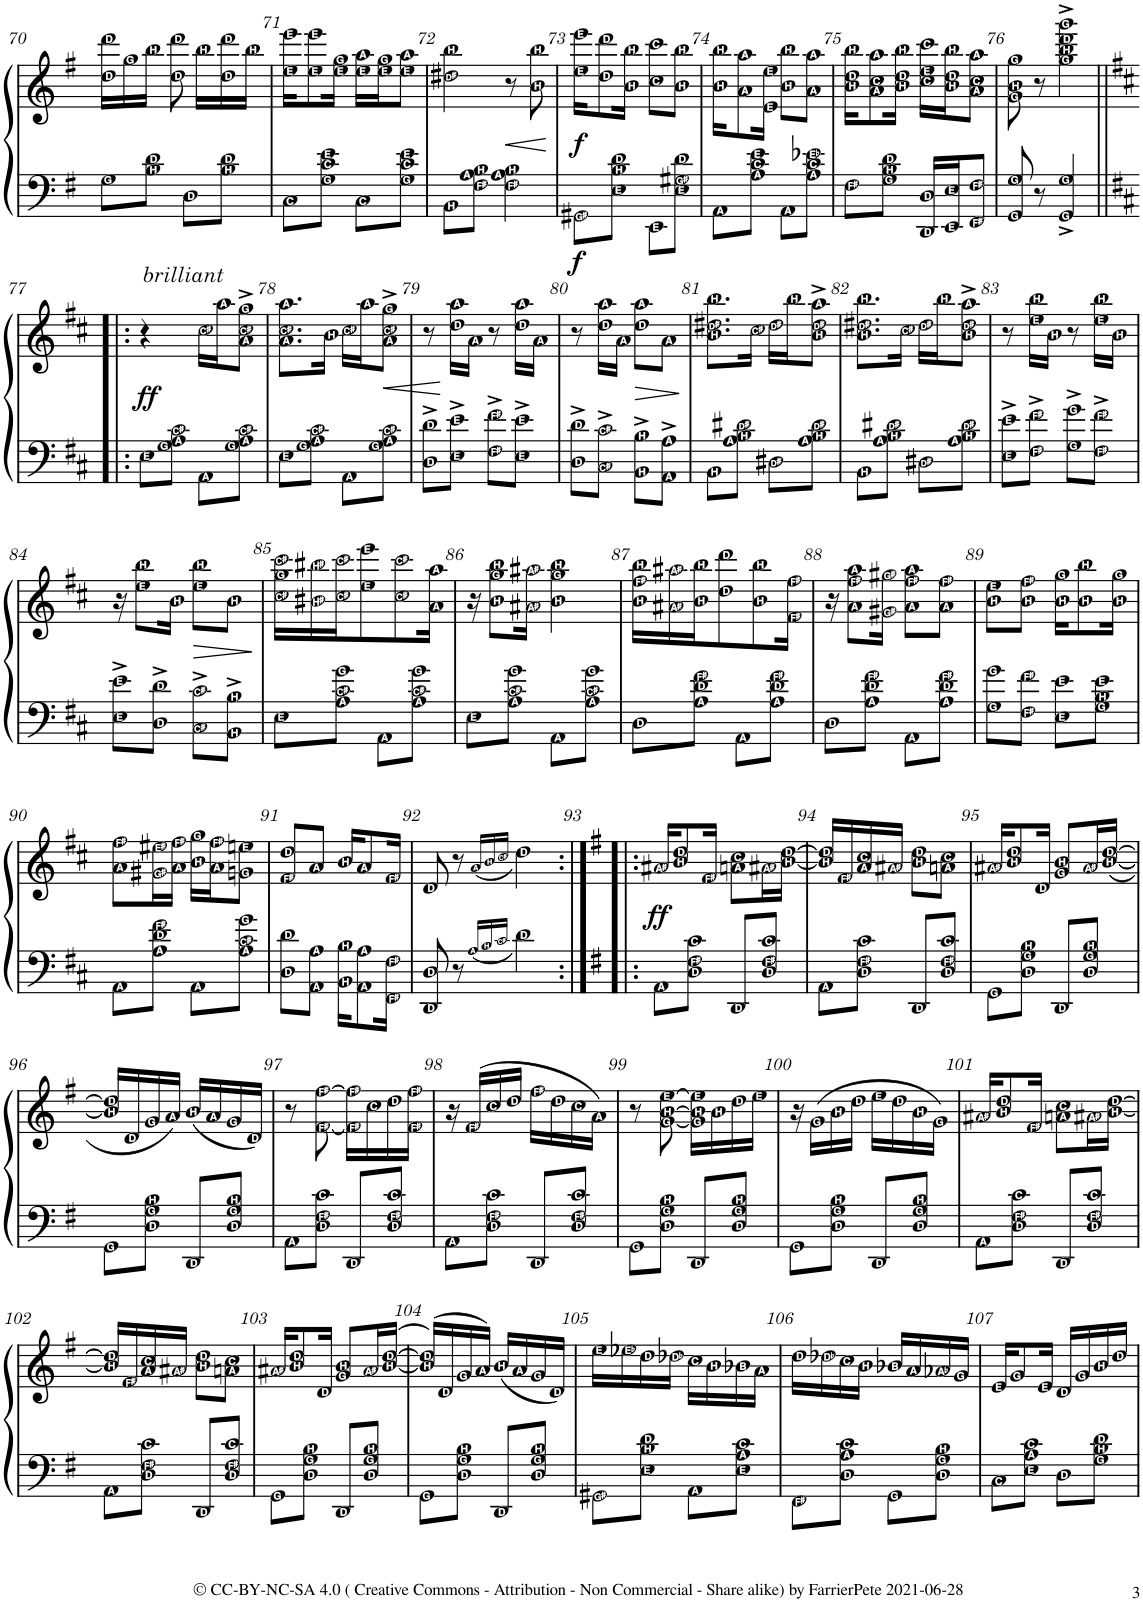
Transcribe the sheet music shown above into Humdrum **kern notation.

**kern	**kern	**dynam
*part1	*part1	*part1
*staff2	*staff1	*staff1/2
*I"Piano	*	*
*I'Pno.	*	*
!!LO:PB:g=z
*clefF4	*clefG2	*
*k[f#]	*k[f#]	*
*M2/4	*M2/4	*
=70	=70	=70
8G\L	16dd\ 16ddd\LL	.
.	16gg\	.
8B\ 8d\J	16bb\JJ	.
.	8dd\ 8ddd\	.
8D\L	.	.
.	16bb\LL	.
8B\ 8d\J	16dd\ 16ddd\	.
.	16bb\JJ	.
=71	=71	=71
8C\L	16ee\ 16eee\KL	.
.	8ee\ 8eee\	.
8G\ 8c\ 8e\J	.	.
.	16ee\ 16gg\Jk	.
8C\L	16ee\ 16aa\LL	.
.	16ee\ 16gg\J	.
8G\ 8c\ 8e\J	8ee\ 8aa\J	.
=72	=72	=72
8BB\L	4dd#X\ 4bb\	.
8F#\ 8A\ 8B\J	.	.
!	!	!LO:HP:b
4F#\ 4A\ 4B\	8r	<
.	8b\ 8bb\	.
.	.	[
=73	=73	=73
!	!	!LO:DY:b=2
!	!	!LO:DY:n=1:b
8GG#X\L	16ee\ 16eee\KL	f f
.	8dd\ 8ddd\	.
8E\ 8B\ 8d\J	.	.
.	16b\ 16bb\Jk	.
8EE\L	8cc\ 8ccc\L	.
8E\ 8G#X\ 8d\J	8b\ 8bb\J	.
=74	=74	=74
8AA\L	16b\ 16bb\KL	.
.	8a\ 8aa\	.
8A\ 8c\ 8e\J	.	.
.	16e\ 16ee\Jk	.
8AA\L	8b\ 8bb\L	.
8A\ 8c\ 8e-X\J	8a\ 8aa\J	.
=75	=75	=75
8F#\L	16b\ 16dd\ 16bb\KL	.
.	8a\ 8cc\ 8aa\	.
8G\ 8B\ 8d\J	.	.
.	16b\ 16dd\ 16bb\Jk	.
16DD/ 16D/LL	16cc\ 16ee\ 16ccc\LL	.
16EE/ 16E/J	16b\ 16dd\ 16bb\J	.
8FF#/ 8F#/J	8a\ 8cc\ 8aa\J	.
=76	=76	=76
8GG/ 8G/	8g\ 8b\ 8gg\	.
8r	8r	.
4GG/^ 4G/^	4gg\^ 4bb\^ 4ddd\^ 4ggg\^	.
!!LO:LB:g=z
=77!|:	=77!|:	=77!|:
*k[f#c#]	*k[f#c#]	*
!	!LO:TX:a:i:t=brilliant	!
!	!	!LO:DY:b
8E\L	4r	ff
8G\ 8A\ 8c#\J	.	.
8AA\L	16cc#\LL	.
.	16aa\J	.
8G\ 8A\ 8c#\J	8a\^ 8cc#\^ 8gg\^J	.
=78	=78	=78
8E\L	8.a\ 8.cc#\ 8.aa\L	.
8G\ 8A\ 8c#\J	.	.
.	16b\Jk	.
8AA\L	16cc#\LL	.
.	16aa\J	.
!	!	!LO:HP:b
8G\ 8A\ 8c#\J	8a\^ 8cc#\^ 8gg\^J	<
=79	=79	=79
8D\^ 8d\^L	8r	.
8E\^ 8e\^J	16dd\ 16aa\LL	[
.	16a\JJ	.
8F#\^ 8f#\^L	8r	.
8E\^ 8e\^J	16dd\ 16aa\LL	.
.	16a\JJ	.
=80	=80	=80
8D\^ 8d\^L	8r	.
8C#\^ 8c#\^J	16dd\ 16aa\LL	.
.	16a\JJ	.
!	!	!LO:HP:b
8BB\^ 8B\^L	8dd\ 8aa\L	>
8AA\^ 8A\^J	8a\J	.
.	.	]
=81	=81	=81
8BB\L	8.b\ 8.dd#X\ 8.bb\L	.
8A\ 8B\ 8d#X\J	.	.
.	16cc#\Jk	.
8D#X\L	16dd#\LL	.
.	16bb\J	.
8A\ 8B\ 8d#\J	8b\^ 8dd#\^ 8aa\^J	.
=82	=82	=82
8BB\L	8.b\ 8.dd#X\ 8.bb\L	.
8A\ 8B\ 8d#X\J	.	.
.	16cc#\Jk	.
8D#X\L	16dd#\LL	.
.	16bb\J	.
8A\ 8B\ 8d#\J	8b\^ 8dd#\^ 8aa\^J	.
=83	=83	=83
8E\^ 8e\^L	8r	.
8F#\^ 8f#\^J	16ee\ 16bb\LL	.
.	16b\JJ	.
8G\^ 8g\^L	8r	.
8F#\^ 8f#\^J	16ee\ 16bb\LL	.
.	16b\JJ	.
!!LO:LB:g=z
=84	=84	=84
8E\^ 8e\^L	16r	.
.	8ee\ 8bb\L	.
8D\^ 8d\^J	.	.
.	16b\Jk	.
!	!	!LO:HP:b
8C#\^ 8c#\^L	8ee\ 8bb\L	>
8BB\^ 8B\^J	8b\J	.
.	.	]
=85	=85	=85
8E\L	16cc#\ 16gg\ 16ccc#\LL	.
.	16b#X\ 16bb#X\	.
8A\ 8c#\ 8g\J	16cc#\ 16ccc#\J	.
.	8ee\ 8eee\	.
8AA\L	.	.
.	8cc#\ 8ccc#\	.
8A\ 8c#\ 8g\J	.	.
.	16a\ 16aa\Jk	.
=86	=86	=86
8E\L	16r	.
.	8b\ 8gg\ 8bb\L	.
8A\ 8c#\ 8g\J	.	.
.	16a#X\ 16aa#X\Jk	.
8AA\L	4b\ 4gg\ 4bb\	.
8A\ 8c#\ 8g\J	.	.
=87	=87	=87
8D\L	16b\ 16ff#\ 16bb\LL	.
.	16a#X\ 16aa#X\	.
8A\ 8d\ 8f#\J	16b\ 16bb\J	.
.	8dd\ 8ddd\	.
8AA\L	.	.
.	8b\ 8bb\	.
8A\ 8d\ 8f#\J	.	.
.	16f#\ 16ff#\Jk	.
=88	=88	=88
8D\L	16r	.
.	8a\ 8ff#\ 8aa\L	.
8A\ 8d\ 8f#\J	.	.
.	16g#X\ 16gg#X\Jk	.
8AA\L	8a\ 8ff#\ 8aa\L	.
8A\ 8d\ 8f#\J	8a\ 8ff#\J	.
=89	=89	=89
8G\ 8g\L	8b\ 8ee\L	.
8F#\ 8f#\J	8b\ 8ff#\J	.
8E\ 8e\L	16b\ 16gg\KL	.
.	8b\ 8bb\	.
8G\ 8B\ 8e\J	.	.
.	16b\ 16gg\Jk	.
!!LO:LB:g=z
=90	=90	=90
8AA\L	8a\ 8ff#\L	.
8A\ 8d\ 8f#\J	16g#X\ 16ee#X\L	.
.	16a\ 16ff#\JJ	.
8AA\L	16b\ 16gg\LL	.
.	16a\ 16ff#\J	.
8A\ 8c#\ 8g\J	8gn\ 8een\J	.
=91	=91	=91
8D\ 8d\L	8f#/ 8dd/L	.
8AA\ 8A\J	8a/J	.
16BB\ 16B\KL	16b/KL	.
8AA\ 8A\	8a/	.
16FF#\ 16F#\Jk	16f#/Jk	.
=92	=92	=92
8DD/ 8D/	8d/	.
8r	8r	.
16qA/LL	(16qa/LL	.
16qB/	16qb/	.
16qc#/JJ	16qcc#/JJ	.
4d\	4dd\)	.
=93:|!|:	=93:|!|:	=93:|!|:
*k[f#]	*k[f#]	*
!	!	!LO:DY:b
8AA\L	16a#X/KL	ff
.	8b/ 8dd/	.
8D\ 8F#\ 8c\J	.	.
.	16f#/Jk	.
8DD/L	8an\ 8cc\L	.
8D/ 8F#/ 8c/J	16a#X\L	.
.	[16b\ [16dd\JJ	.
=94	=94	=94
8AA\L	16b/] 16dd/]LL	.
.	16f#/	.
8D\ 8F#\ 8c\J	16a/ 16cc/	.
.	16a#X/JJ	.
8DD/L	8b\ 8dd\L	.
8D/ 8F#/ 8c/J	8an\ 8cc\J	.
=95	=95	=95
8GG\L	16a#X/KL	.
.	8b/ 8dd/	.
8D\ 8G\ 8B\J	.	.
.	16d/Jk	.
8DD/L	8g/ 8b/L	.
8D/ 8G/ 8B/J	16a#/L	.
.	([16b/ [16dd/JJ	.
!!LO:LB:g=z
=96	=96	=96
8GG\L	16b/] 16dd/]LL	.
.	16d/	.
8D\ 8G\ 8B\J	16g/	.
.	16a/JJ)	.
8DD/L	(16b/LL	.
.	16a/	.
8D/ 8G/ 8B/J	16g/	.
.	16d/JJ)	.
=97	=97	=97
8AA\L	8r	.
8D\ 8F#\ 8c\J	[8f#\ [8ff#\	.
8DD/L	16f#\] 16ff#\]LL	.
.	16cc\	.
8D/ 8F#/ 8c/J	16dd\	.
.	16f#\ 16ff#\JJ	.
=98	=98	=98
8AA\L	16r	.
.	(16f#/LL	.
8D\ 8F#\ 8c\J	16cc/	.
.	16dd/JJ	.
8DD/L	16ff#\LL	.
.	16dd\	.
8D/ 8F#/ 8c/J	16cc\	.
.	16a\JJ)	.
=99	=99	=99
8GG\L	8r	.
8D\ 8G\ 8B\J	[8g\ [8b\ [8ee\	.
8DD/L	16g\] 16b\] 16ee\]LL	.
.	16b\	.
8D/ 8G/ 8B/J	16dd\	.
.	16ee\JJ	.
=100	=100	=100
8GG\L	16r	.
.	(16g\LL	.
8D\ 8G\ 8B\J	16b\	.
.	16dd\JJ	.
8DD/L	16ee\LL	.
.	16dd\	.
8D/ 8G/ 8B/J	16b\	.
.	16g\JJ)	.
=101	=101	=101
8AA\L	16a#X/KL	.
.	8b/ 8dd/	.
8D\ 8F#\ 8c\J	.	.
.	16f#/Jk	.
8DD/L	8an\ 8cc\L	.
8D/ 8F#/ 8c/J	16a#X\L	.
.	[16b\ [16dd\JJ	.
!!LO:LB:g=z
=102	=102	=102
8AA\L	16b/] 16dd/]LL	.
.	16f#/	.
8D\ 8F#\ 8c\J	16a/ 16cc/	.
.	16a#X/JJ	.
8DD/L	8b\ 8dd\L	.
8D/ 8F#/ 8c/J	8an\ 8cc\J	.
=103	=103	=103
8GG\L	16a#X/KL	.
.	8b/ 8dd/	.
8D\ 8G\ 8B\J	.	.
.	16d/Jk	.
8DD/L	8g/ 8b/L	.
8D/ 8G/ 8B/J	16a#/L	.
.	(>[16b/ [16dd/JJ	.
=104	=104	=104
8GG\L	(>16b/] 16dd/]LL)	.
.	16d/	.
8D\ 8G\ 8B\J	16g/	.
.	16a/JJ)	.
8DD/L	(16b/LL	.
.	16a/	.
8D/ 8G/ 8B/J	16g/	.
.	16d/JJ)	.
=105	=105	=105
8GG#X\L	16ee\LL	.
.	16ee-X\	.
8E\ 8B\ 8d\J	16dd\	.
.	16dd-X\JJ	.
8AA\L	16cc\LL	.
.	16b\	.
8E\ 8A\ 8c\J	16b-X\	.
.	16a\JJ	.
=106	=106	=106
8FF#\L	16dd\LL	.
.	16dd-X\	.
8D\ 8A\ 8c\J	16cc\	.
.	16b\JJ	.
8GG\L	16b-X/LL	.
.	16a/	.
8D\ 8G\ 8B\J	16a-X/	.
.	16g/JJ	.
=107	=107	=107
8C\L	16e/KL	.
.	8g/	.
8E\ 8A\ 8c\J	.	.
.	16e/Jk	.
8D\L	16d/LL	.
.	16g/	.
8G\ 8B\ 8d\J	16b/	.
.	16dd/JJ	.
=	=	=
*-	*-	*-
